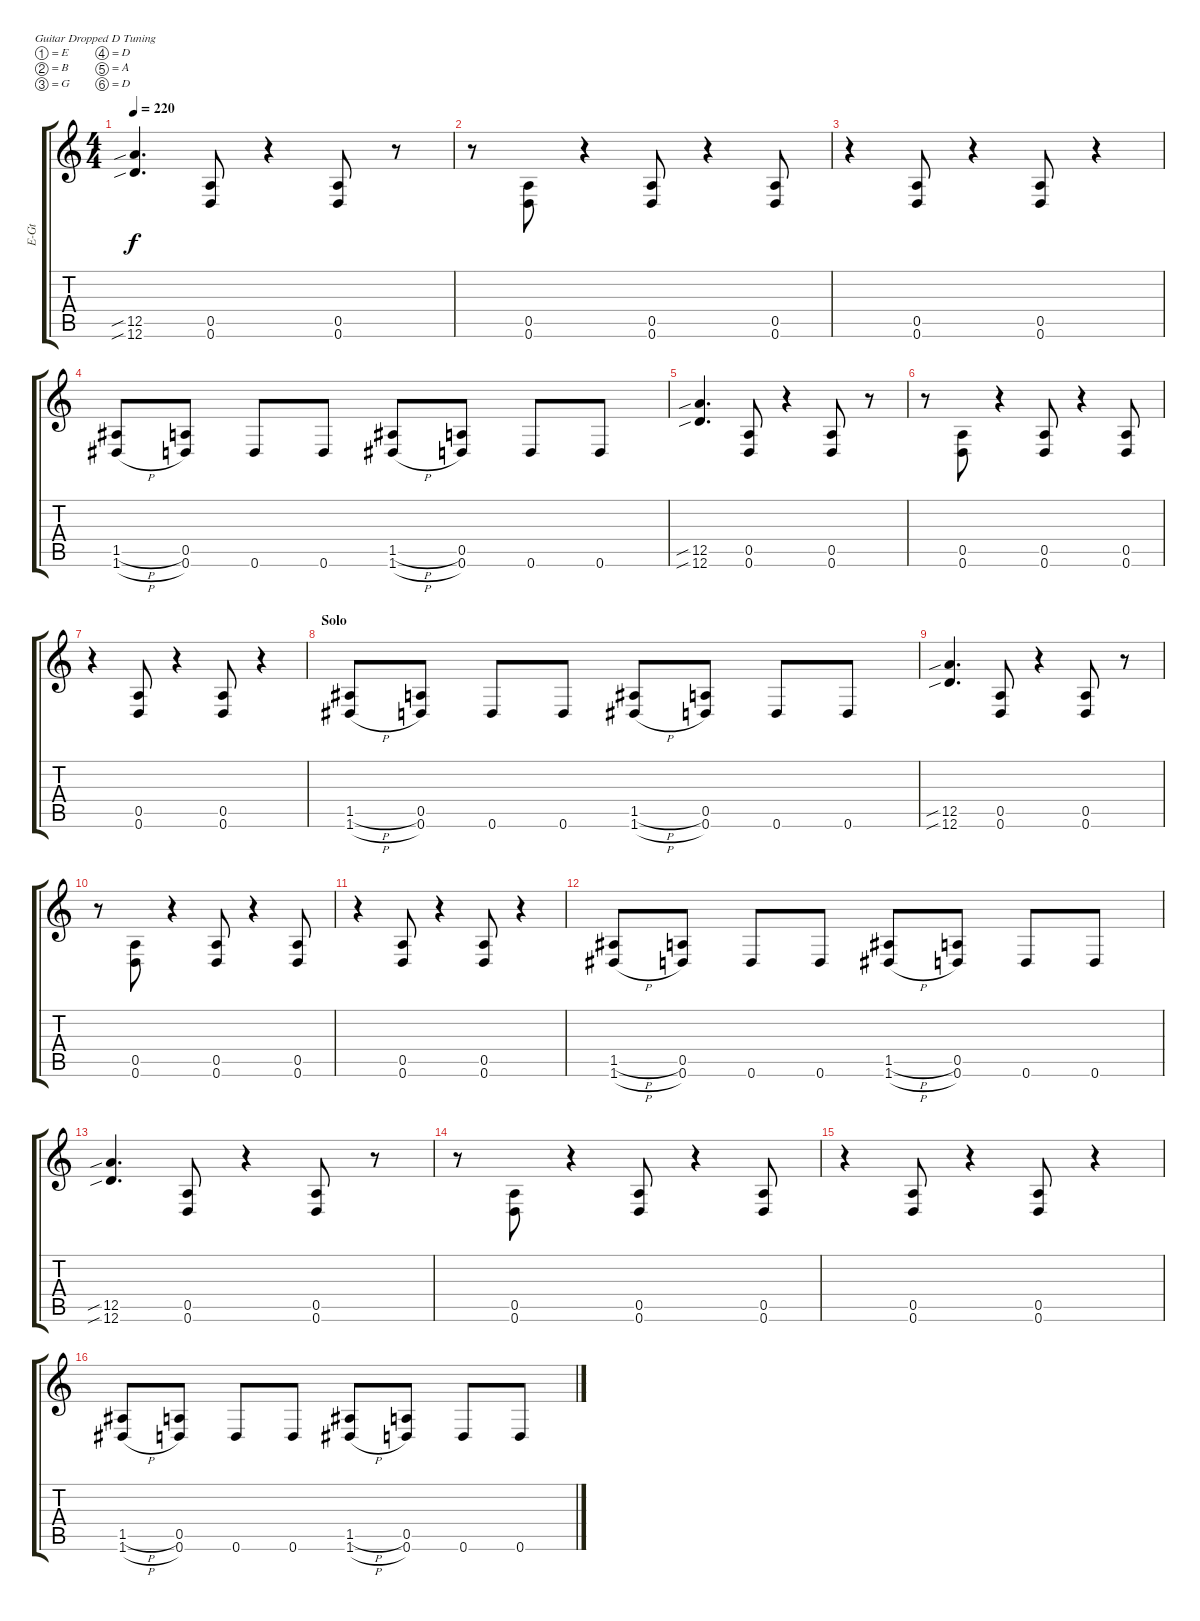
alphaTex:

\bracketExtendMode groupsimilarinstruments
\otherSystemsTrackNameOrientation horizontal
\track ("Guitar-spare" "E-Gt") {instrument distortionguitar}
\staff {score tabs}
\tuning (E4 B3 G3 D3 A2 D2)
\ts (4 4)
\tempo 220
\clef g2
\ks c
(12.5{sib} 12.6{sib}).4{d dy f beam Up} (0.5 0.6).8{beam Up} r.4{beam Up} (0.5 0.6).8{beam Up} r.8{beam Up} |
r.8{beam Down} (0.5 0.6).8{beam Up} r.4{beam Up} (0.5 0.6).8{beam Up} r.4{beam Up} (0.5 0.6).8{beam Up} |
r.4{beam Down} (0.5 0.6).8{beam Up} r.4{beam Up} (0.5 0.6).8{beam Up} r.4{beam Up} |
(1.5{h acc #} 1.6{h acc #}).8{beam Up} (0.5 0.6).8{beam Up} 0.6.8{beam Up} 0.6.8{beam Up} (1.5{h acc #} 1.6{h acc #}).8{beam Up} (0.5 0.6).8{beam Up} 0.6.8{beam Up} 0.6.8{beam Up} |
(12.5{sib} 12.6{sib}).4{d beam Up} (0.5 0.6).8{beam Up} r.4{beam Up} (0.5 0.6).8{beam Up} r.8{beam Up} |
r.8{beam Down} (0.5 0.6).8{beam Up} r.4{beam Up} (0.5 0.6).8{beam Up} r.4{beam Up} (0.5 0.6).8{beam Up} |
r.4{beam Down} (0.5 0.6).8{beam Up} r.4{beam Up} (0.5 0.6).8{beam Up} r.4{beam Up} |
\section ("" "Solo")
(1.5{h acc #} 1.6{h acc #}).8{beam Up} (0.5 0.6).8{beam Up} 0.6.8{beam Up} 0.6.8{beam Up} (1.5{h acc #} 1.6{h acc #}).8{beam Up} (0.5 0.6).8{beam Up} 0.6.8{beam Up} 0.6.8{beam Up} |
(12.5{sib} 12.6{sib}).4{d beam Up} (0.5 0.6).8{beam Up} r.4{beam Up} (0.5 0.6).8{beam Up} r.8{beam Up} |
r.8{beam Down} (0.5 0.6).8{beam Up} r.4{beam Up} (0.5 0.6).8{beam Up} r.4{beam Up} (0.5 0.6).8{beam Up} |
r.4{beam Down} (0.5 0.6).8{beam Up} r.4{beam Up} (0.5 0.6).8{beam Up} r.4{beam Up} |
(1.5{h acc #} 1.6{h acc #}).8{beam Up} (0.5 0.6).8{beam Up} 0.6.8{beam Up} 0.6.8{beam Up} (1.5{h acc #} 1.6{h acc #}).8{beam Up} (0.5 0.6).8{beam Up} 0.6.8{beam Up} 0.6.8{beam Up} |
(12.5{sib} 12.6{sib}).4{d beam Up} (0.5 0.6).8{beam Up} r.4{beam Up} (0.5 0.6).8{beam Up} r.8{beam Up} |
r.8{beam Down} (0.5 0.6).8{beam Up} r.4{beam Up} (0.5 0.6).8{beam Up} r.4{beam Up} (0.5 0.6).8{beam Up} |
r.4{beam Down} (0.5 0.6).8{beam Up} r.4{beam Up} (0.5 0.6).8{beam Up} r.4{beam Up} |
(1.5{h acc #} 1.6{h acc #}).8{beam Up} (0.5 0.6).8{beam Up} 0.6.8{beam Up} 0.6.8{beam Up} (1.5{h acc #} 1.6{h acc #}).8{beam Up} (0.5 0.6).8{beam Up} 0.6.8{beam Up} 0.6.8{beam Up}
